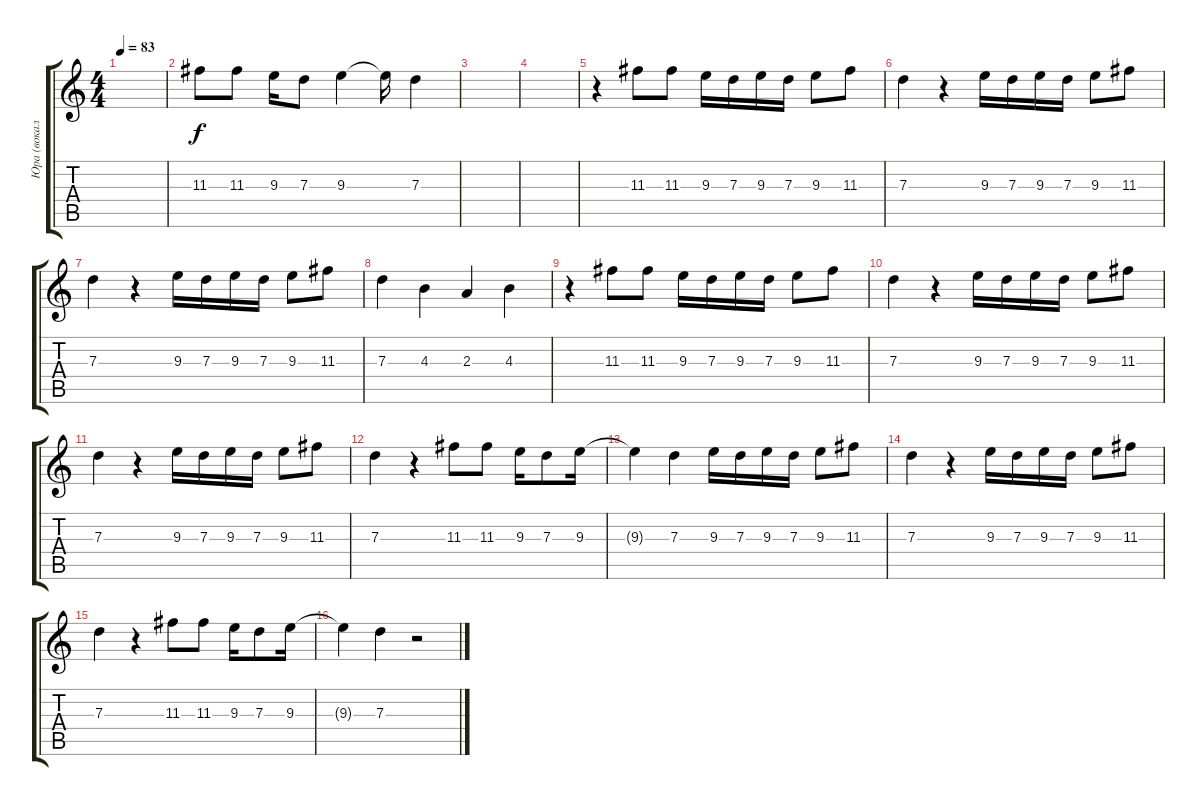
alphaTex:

\track ("Юра (вокал)" "Юра (вокал") {instrument overdrivenguitar}
\staff {score tabs}
\tuning (E4 B3 G3 D3 A2 E2) {hide}
\ts (4 4)
\tempo 83
\clef g2
\ks c
|
11.3.8 11.3.8 9.3.16 7.3.8 9.3.4 9.3{t}.16 7.3.4 |
|
|
r.4 11.3.8 11.3.8 9.3.16 7.3.16 9.3.16 7.3.16 9.3.8 11.3.8 |
7.3.4 r.4 9.3.16 7.3.16 9.3.16 7.3.16 9.3.8 11.3.8 |
7.3.4 r.4 9.3.16 7.3.16 9.3.16 7.3.16 9.3.8 11.3.8 |
7.3.4 4.3.4 2.3.4 4.3.4 |
r.4 11.3.8 11.3.8 9.3.16 7.3.16 9.3.16 7.3.16 9.3.8 11.3.8 |
7.3.4 r.4 9.3.16 7.3.16 9.3.16 7.3.16 9.3.8 11.3.8 |
7.3.4 r.4 9.3.16 7.3.16 9.3.16 7.3.16 9.3.8 11.3.8 |
7.3.4 r.4 11.3.8 11.3.8 9.3.16 7.3.8 9.3.16 |
9.3{t}.4 7.3.4 9.3.16 7.3.16 9.3.16 7.3.16 9.3.8 11.3.8 |
7.3.4 r.4 9.3.16 7.3.16 9.3.16 7.3.16 9.3.8 11.3.8 |
7.3.4 r.4 11.3.8 11.3.8 9.3.16 7.3.8 9.3.16 |
9.3{t}.4 7.3.4 r.2
